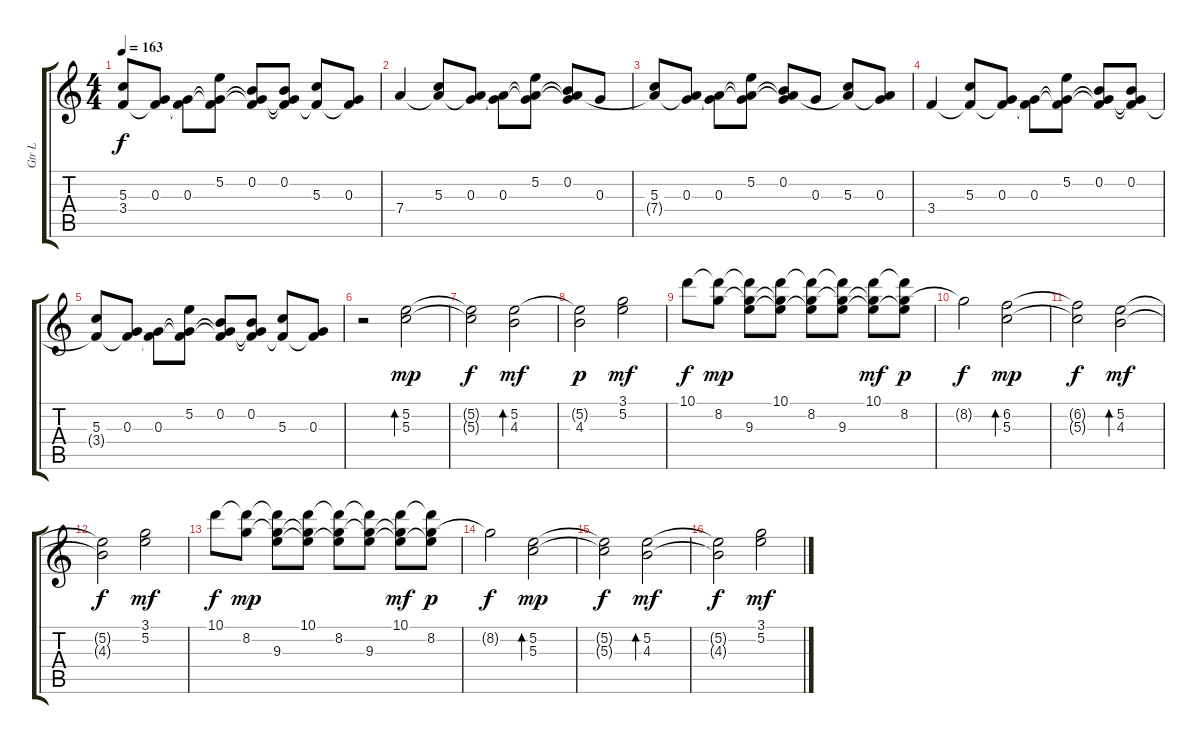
\track ("Gtr L" "Gtr L") {instrument distortionguitar}
\staff {score tabs}
\tuning (E4 B3 G3 D3 A2 D2) {hide}
\ts (4 4)
\tempo 163
\clef g2
\ks c
(5.3 3.4{t}).8{dy f} (0.3 3.4{t}).8 (0.3 3.4{t}).8 (5.2 0.3{t} 3.4{t}).8 (0.2 0.3{t} 3.4{t}).8 (0.2 0.3{t} 3.4{t}).8 (5.3 3.4{t}).8 (0.3 3.4{t}).8 |
7.4.4 (5.3 7.4{t}).8 (0.3 7.4{t}).8 (0.3 7.4{t}).8 (5.2 0.3{t} 7.4{t}).8 (0.2 0.3{t} 7.4{t}).8 0.3.8 |
(5.3 7.4{t}).8 (0.3 7.4{t}).8 (0.3 7.4{t}).8 (5.2 0.3{t} 7.4{t}).8 (0.2 0.3{t} 7.4{t}).8 0.3.8 (5.3 7.4{t}).8 (0.3 7.4{t}).8 |
3.4.4 (5.3 3.4{t}).8 (0.3 3.4{t}).8 (0.3 3.4{t}).8 (5.2 0.3{t} 3.4{t}).8 (0.2 0.3{t} 3.4{t}).8 (0.2 0.3{t} 3.4{t}).8 |
(5.3 3.4{t}).8 (0.3 3.4{t}).8 (0.3 3.4{t}).8 (5.2 0.3{t} 3.4{t}).8 (0.2 0.3{t} 3.4{t}).8 (0.2 0.3{t} 3.4{t}).8 (5.3 3.4{t}).8 (0.3 3.4{t}).8 |
r.2{instrument electricguitarjazz} (5.2 5.3).2{bd 60 dy mp} |
(5.2{t} 5.3{t}).2{dy f} (5.2 4.3).2{bd 60 dy mf} |
(5.2{t} 4.3).2{dy p} (3.1 5.2).2{dy mf} |
10.1.8{dy f} (10.1{t} 8.2).8{dy mp} (10.1{t} 8.2{t} 9.3).8 (10.1 8.2{t} 9.3{t}).8 (10.1{t} 8.2 9.3{t}).8 (10.1{t} 8.2{t} 9.3).8 (10.1 8.2{t} 9.3{t}).8{dy mf} (10.1{t} 8.2 9.3{t}).8{dy p} |
8.2{t}.2{dy f} (6.2 5.3).2{bd 60 dy mp} |
(6.2{t} 5.3{t}).2{dy f} (5.2 4.3).2{bd 60 dy mf} |
(5.2{t} 4.3{t}).2{dy f} (3.1 5.2).2{dy mf} |
10.1.8{dy f} (10.1{t} 8.2).8{dy mp} (10.1{t} 8.2{t} 9.3).8 (10.1 8.2{t} 9.3{t}).8 (10.1{t} 8.2 9.3{t}).8 (10.1{t} 8.2{t} 9.3).8 (10.1 8.2{t} 9.3{t}).8{dy mf} (10.1{t} 8.2 9.3{t}).8{dy p} |
8.2{t}.2{dy f} (5.2 5.3).2{bd 60 dy mp} |
(5.2{t} 5.3{t}).2{dy f} (5.2 4.3).2{bd 60 dy mf} |
(5.2{t} 4.3{t}).2{dy f} (3.1 5.2).2{dy mf}
